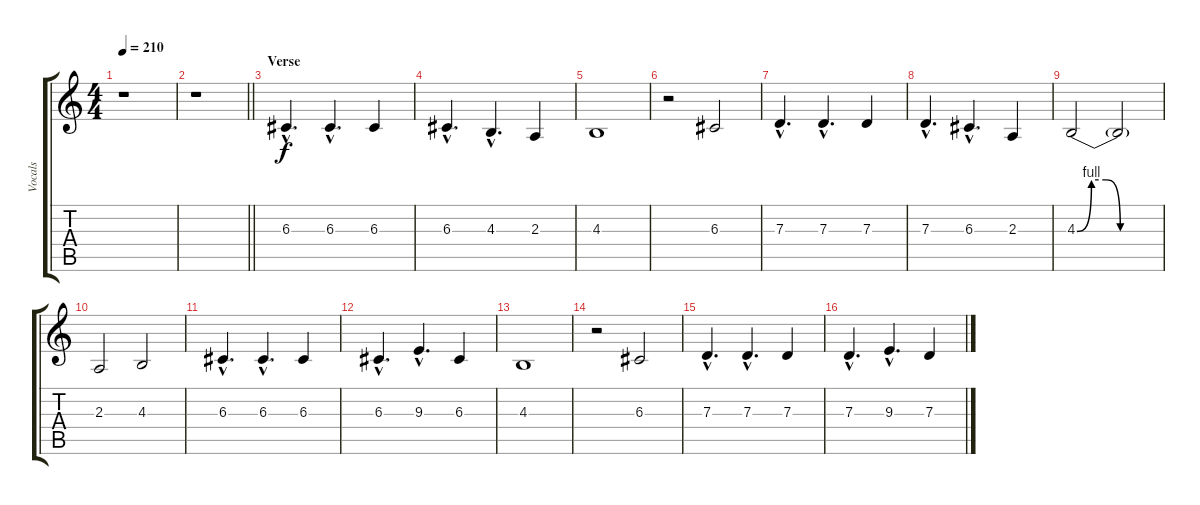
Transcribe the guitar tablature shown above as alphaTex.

\track ("Vocals" "Vocals") {instrument lead1square}
\staff {score tabs}
\tuning (E4 B3 G3 D3 A2 E2) {hide}
\ts (4 4)
\tempo 210
\clef g2
\ks c
r.1{dy f} |
\barLineRight lightlight
r.1 |
\section ("" "Verse")
6.3{hac}.4{d} 6.3{hac}.4{d} 6.3.4 |
6.3{hac}.4{d} 4.3{hac}.4{d} 2.3.4 |
4.3.1 |
r.2 6.3.2 |
7.3{hac}.4{d} 7.3{hac}.4{d} 7.3.4 |
7.3{hac}.4{d} 6.3{hac}.4{d} 2.3.4 |
4.3{be (custom 0 0 10 4 20 4 30 0 60 0)}.2 4.3{t}.2 |
2.3.2 4.3.2 |
6.3{hac}.4{d} 6.3{hac}.4{d} 6.3.4 |
6.3{hac}.4{d} 9.3{hac}.4{d} 6.3.4 |
4.3.1 |
r.2 6.3.2 |
7.3{hac}.4{d} 7.3{hac}.4{d} 7.3.4 |
7.3{hac}.4{d} 9.3{hac}.4{d} 7.3.4
